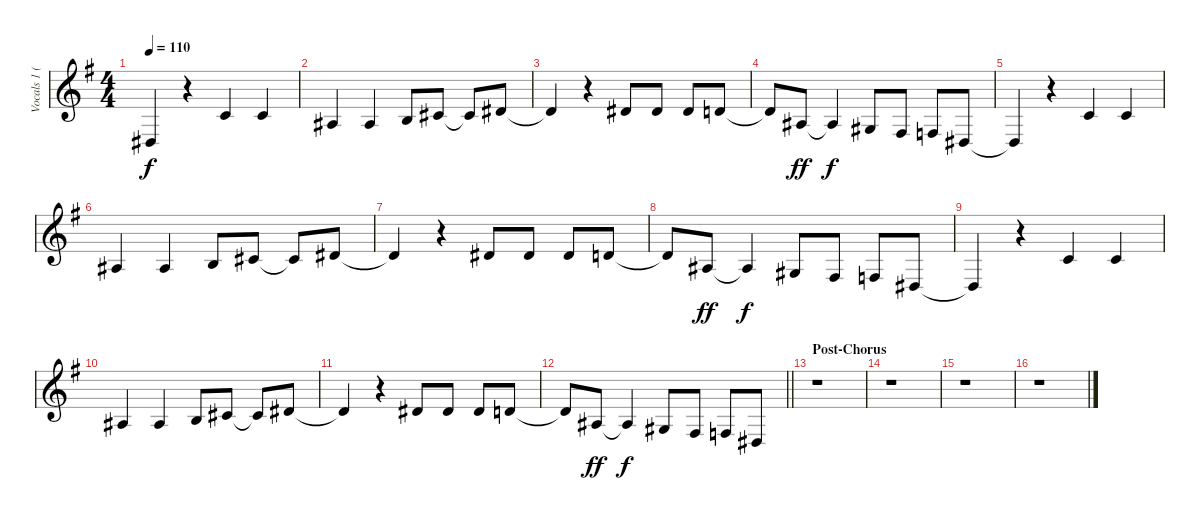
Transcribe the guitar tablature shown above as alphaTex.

\track ("Vocals 1 (Layne)" "Vocals 1 (") {instrument oboe}
\staff {score}
\tuning (Eb4 Bb3 Gb3 Db3 Ab2 Eb2) {hide}
\ts (4 4)
\tempo 110
\clef g2
\ks g
7.5{t}.4{dy f} r.4 11.4.4 11.4.4 |
9.4.4 9.4.4 5.3.8 7.3.8 7.3{t}.8 9.3.8 |
9.3{t}.4 r.4 9.3.8 9.3.8 9.3.8 8.3.8 |
8.3{t}.8 9.4.8{dy ff} 9.4{t}.4{dy f} 7.4.8 5.4.8 4.4.8 7.5.8 |
7.5{t}.4 r.4 11.4.4 11.4.4 |
9.4.4 9.4.4 5.3.8 7.3.8 7.3{t}.8 9.3.8 |
9.3{t}.4 r.4 9.3.8 9.3.8 9.3.8 8.3.8 |
8.3{t}.8 9.4.8{dy ff} 9.4{t}.4{dy f} 7.4.8 5.4.8 4.4.8 7.5.8 |
7.5{t}.4 r.4 11.4.4 11.4.4 |
9.4.4 9.4.4 5.3.8 7.3.8 7.3{t}.8 9.3.8 |
9.3{t}.4 r.4 9.3.8 9.3.8 9.3.8 8.3.8 |
\barLineRight lightlight
8.3{t}.8 9.4.8{dy ff} 9.4{t}.4{dy f} 7.4.8 5.4.8 4.4.8 7.5.8 |
\section ("" "Post-Chorus")
r.1 |
r.1 |
r.1 |
r.1
